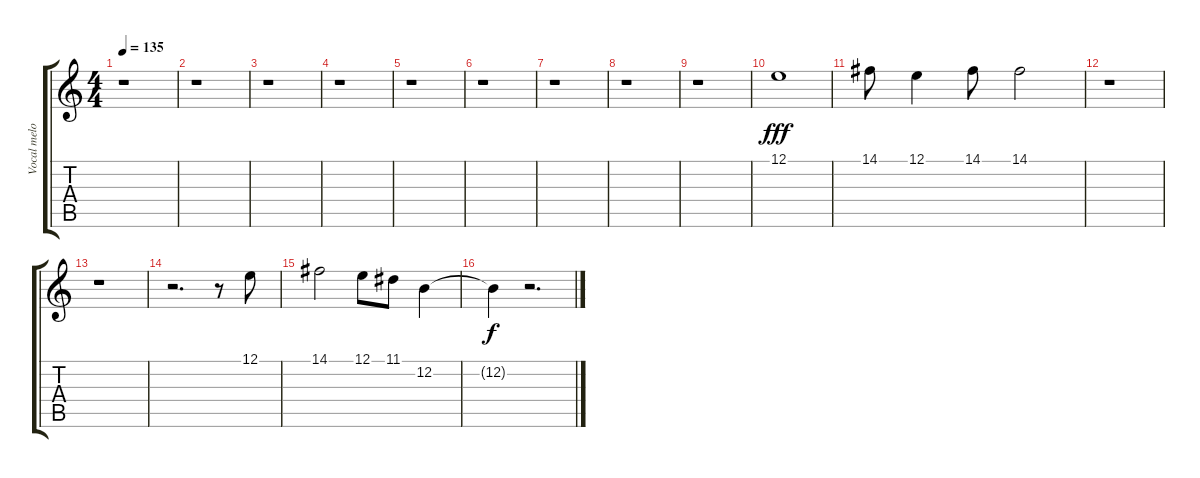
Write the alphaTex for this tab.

\track ("Vocal melody" "Vocal melo") {instrument fx8scifi}
\staff {score tabs}
\tuning (E4 B3 G3 D3 A2 E2) {hide}
\ts (4 4)
\tempo 135
\clef g2
\ks c
r.1{dy fff} |
r.1 |
r.1 |
r.1 |
r.1 |
r.1 |
r.1 |
r.1 |
r.1 |
12.1.1 |
14.1.8 12.1.4 14.1.8 14.1.2 |
r.1 |
r.1 |
r.2{d} r.8 12.1.8 |
14.1.2 12.1.8 11.1.8 12.2.4 |
12.2{t}.4{dy f} r.2{d}
